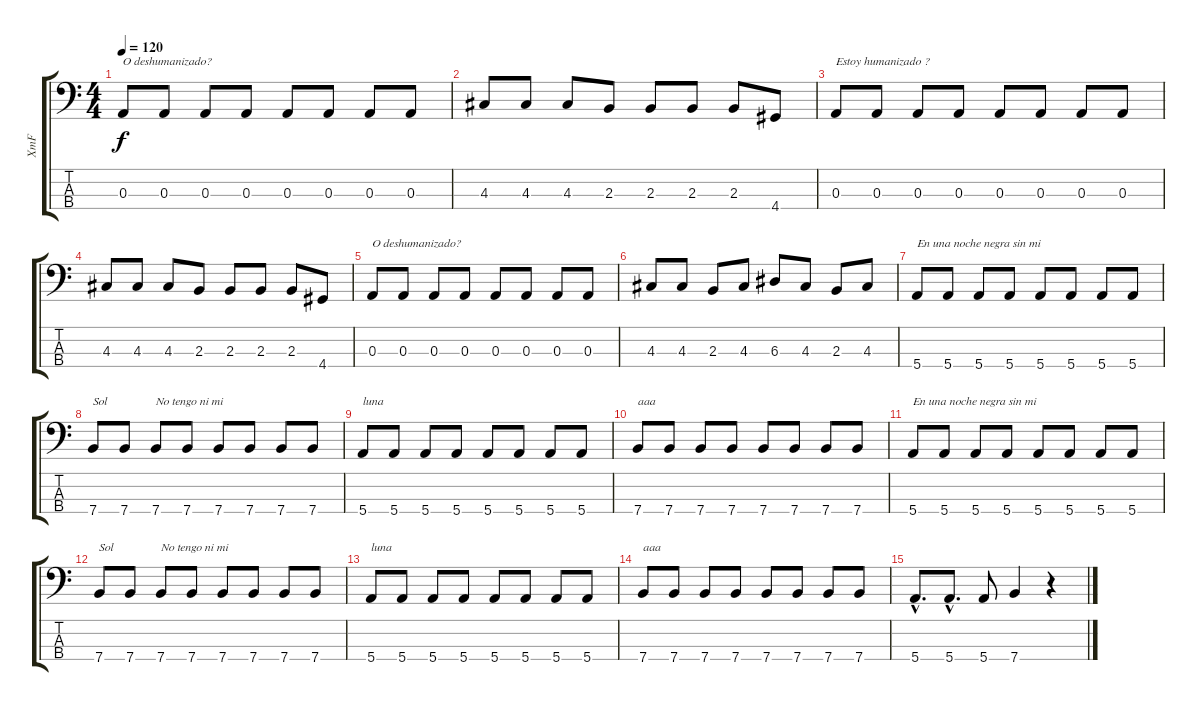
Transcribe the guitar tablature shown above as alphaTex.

\track ("XmF" "XmF") {instrument electricbassfinger}
\staff {score tabs}
\tuning (G2 D2 A1 E1) {hide}
\ts (4 4)
\tempo 120
\clef f4
\ks c
0.3.8{txt "O deshumanizado?" dy f} 0.3.8 0.3.8 0.3.8 0.3.8 0.3.8 0.3.8 0.3.8 |
4.3.8 4.3.8 4.3.8 2.3.8 2.3.8 2.3.8 2.3.8 4.4.8 |
0.3.8{txt "Estoy humanizado ?"} 0.3.8 0.3.8 0.3.8 0.3.8 0.3.8 0.3.8 0.3.8 |
4.3.8 4.3.8 4.3.8 2.3.8 2.3.8 2.3.8 2.3.8 4.4.8 |
0.3.8{txt "O deshumanizado?"} 0.3.8 0.3.8 0.3.8 0.3.8 0.3.8 0.3.8 0.3.8 |
4.3.8 4.3.8 2.3.8 4.3.8 6.3.8 4.3.8 2.3.8 4.3.8 |
5.4.8{txt "En una noche negra sin mi"} 5.4.8 5.4.8 5.4.8 5.4.8 5.4.8 5.4.8 5.4.8 |
7.4.8{txt "Sol"} 7.4.8 7.4.8{txt "No tengo ni mi"} 7.4.8 7.4.8 7.4.8 7.4.8 7.4.8 |
5.4.8{txt "luna"} 5.4.8 5.4.8 5.4.8 5.4.8 5.4.8 5.4.8 5.4.8 |
7.4.8{txt "aaa"} 7.4.8 7.4.8 7.4.8 7.4.8 7.4.8 7.4.8 7.4.8 |
5.4.8{txt "En una noche negra sin mi"} 5.4.8 5.4.8 5.4.8 5.4.8 5.4.8 5.4.8 5.4.8 |
7.4.8{txt "Sol"} 7.4.8 7.4.8{txt "No tengo ni mi"} 7.4.8 7.4.8 7.4.8 7.4.8 7.4.8 |
5.4.8{txt "luna"} 5.4.8 5.4.8 5.4.8 5.4.8 5.4.8 5.4.8 5.4.8 |
7.4.8{txt "aaa"} 7.4.8 7.4.8 7.4.8 7.4.8 7.4.8 7.4.8 7.4.8 |
5.4{hac}.8{d} 5.4{hac}.8{d} 5.4.8 7.4.4 r.4
